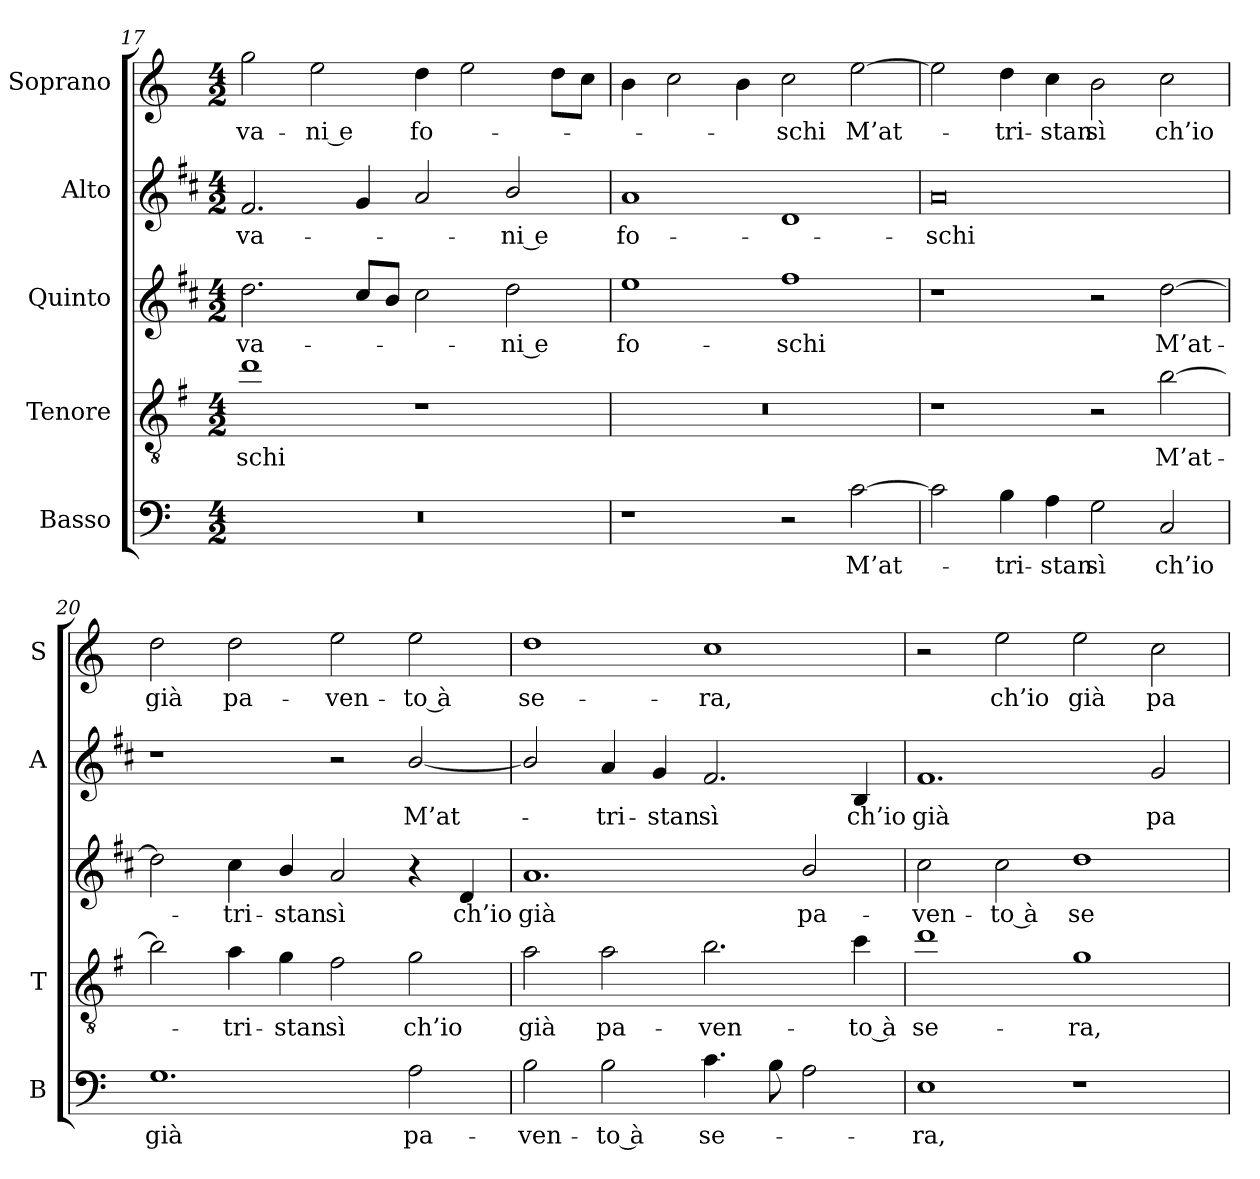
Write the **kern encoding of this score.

**kern	**text	**kern	**text	**kern	**text	**kern	**text	**kern	**text
*part5	*part5	*part4	*part4	*part3	*part3	*part2	*part2	*part1	*part1
*staff5	*staff5	*staff4	*staff4	*staff3	*staff3	*staff2	*staff2	*staff1	*staff1
*I"Basso	*	*I"Tenore	*	*I"Quinto	*	*I"Alto	*	*I"Soprano	*
*I'B	*	*I'T	*	*	*	*I'A	*	*I'S	*
*clefF4	*	*clefGv2	*	*clefG2	*	*clefG2	*	*clefG2	*
*	*	*ITrd4c7	*	*ITrd1c2	*	*ITrd1c2	*	*	*
*k[]	*	*k[]	*	*k[]	*	*k[]	*	*k[]	*
*C:	*	*C:	*	*C:	*	*C:	*	*C:	*
*M4/2	*	*M4/2	*	*M4/2	*	*M4/2	*	*M4/2	*
=17	=17	=17	=17	=17	=17	=17	=17	=17	=17
!	!	!	!LO:LY:b	!	!LO:LY:b	!	!LO:LY:b	!	!LO:LY:b
0r	.	1g	-schi	2.cc\	va-	2.e/	va-	2gg\	va-
!	!	!	!	!	!	!	!	!	!LO:LY:b
.	.	.	.	.	.	.	.	2ee\	-ni e
.	.	.	.	8b/L	.	4f/	.	.	.
.	.	.	.	8a/J	.	.	.	.	.
!	!	!	!	!	!	!	!	!	!LO:LY:b
.	.	1r	.	2b\	.	2g/	.	4dd\	fo-
.	.	.	.	.	.	.	.	2ee\	.
!	!	!	!	!	!LO:LY:b	!	!LO:LY:b	!	!
.	.	.	.	2cc\	-ni e	2a/	-ni e	.	.
.	.	.	.	.	.	.	.	8dd\L	.
.	.	.	.	.	.	.	.	8cc\J	.
=18	=18	=18	=18	=18	=18	=18	=18	=18	=18
!	!	!	!	!	!LO:LY:b	!	!LO:LY:b	!	!
1r	.	0r	.	1dd	fo-	1g	fo-	4b\	.
.	.	.	.	.	.	.	.	2cc\	.
.	.	.	.	.	.	.	.	4b\	.
!	!	!	!	!	!LO:LY:b	!	!	!	!LO:LY:b
2r	.	.	.	1ee	-schi	1c	.	2cc\	-schi
!	!LO:LY:b	!	!	!	!	!	!	!	!LO:LY:b
[2c\	M’at-	.	.	.	.	.	.	[2ee\	M’at-
=19	=19	=19	=19	=19	=19	=19	=19	=19	=19
!	!	!	!	!	!	!	!LO:LY:b	!	!
2c\]	.	1r	.	1r	.	0g	-schi	2ee\]	.
!	!LO:LY:b	!	!	!	!	!	!	!	!LO:LY:b
4B\	-tri-	.	.	.	.	.	.	4dd\	-tri-
!	!LO:LY:b	!	!	!	!	!	!	!	!LO:LY:b
4A\	-stan	.	.	.	.	.	.	4cc\	-stan
!	!LO:LY:b	!	!	!	!	!	!	!	!LO:LY:b
2G\	sì	2r	.	2r	.	.	.	2b\	sì
!	!LO:LY:b	!	!LO:LY:b	!	!LO:LY:b	!	!	!	!LO:LY:b
2C/	ch’io	[2e\	M’at-	[2cc\	M’at-	.	.	2cc\	ch’io
!!LO:LB:g=z
=20	=20	=20	=20	=20	=20	=20	=20	=20	=20
!	!LO:LY:b	!	!	!	!	!	!	!	!LO:LY:b
1.G	già	2e\]	.	2cc\]	.	1r	.	2dd\	già
!	!	!	!LO:LY:b	!	!LO:LY:b	!	!	!	!LO:LY:b
.	.	4d\	-tri-	4b\	-tri-	.	.	2dd\	pa-
!	!	!	!LO:LY:b	!	!LO:LY:b	!	!	!	!
.	.	4c\	-stan	4a/	-stan	.	.	.	.
!	!	!	!LO:LY:b	!	!LO:LY:b	!	!	!	!LO:LY:b
.	.	2B\	sì	2g/	sì	2r	.	2ee\	-ven-
!	!LO:LY:b	!	!LO:LY:b	!	!	!	!LO:LY:b	!	!LO:LY:b
2A\	pa-	2c\	ch’io	4r	.	[2a/	M’at-	2ee\	-to à
!	!	!	!	!	!LO:LY:b	!	!	!	!
.	.	.	.	4c/	ch’io	.	.	.	.
=21	=21	=21	=21	=21	=21	=21	=21	=21	=21
!	!LO:LY:b	!	!LO:LY:b	!	!LO:LY:b	!	!	!	!LO:LY:b
2B\	-ven-	2d\	già	1.g	già	2a/]	.	1dd	se-
!	!LO:LY:b	!	!LO:LY:b	!	!	!	!LO:LY:b	!	!
2B\	-to à	2d\	pa-	.	.	4g/	-tri-	.	.
!	!	!	!	!	!	!	!LO:LY:b	!	!
.	.	.	.	.	.	4f/	-stan	.	.
!	!LO:LY:b	!	!LO:LY:b	!	!	!	!LO:LY:b	!	!LO:LY:b
4.c\	se-	2.e\	-ven-	.	.	2.e/	sì	1cc	-ra,
8B\	.	.	.	.	.	.	.	.	.
!	!	!	!	!	!LO:LY:b	!	!	!	!
2A\	.	.	.	2a/	pa-	.	.	.	.
!	!	!	!LO:LY:b	!	!	!	!LO:LY:b	!	!
.	.	4f\	-to à	.	.	4A/	ch’io	.	.
=22	=22	=22	=22	=22	=22	=22	=22	=22	=22
!	!LO:LY:b	!	!LO:LY:b	!	!LO:LY:b	!	!LO:LY:b	!	!
1E	-ra,	1g	se-	2b\	-ven-	1.e	già	2r	.
!	!	!	!	!	!LO:LY:b	!	!	!	!LO:LY:b
.	.	.	.	2b\	-to à	.	.	2ee\	ch’io
!	!	!	!LO:LY:b	!	!LO:LY:b	!	!	!	!LO:LY:b
1r	.	1c	-ra,	1cc	se-	.	.	2ee\	già
!	!	!	!	!	!	!	!LO:LY:b	!	!LO:LY:b
.	.	.	.	.	.	2f/	pa-	2cc\	pa-
=	=	=	=	=	=	=	=	=	=
*-	*-	*-	*-	*-	*-	*-	*-	*-	*-
